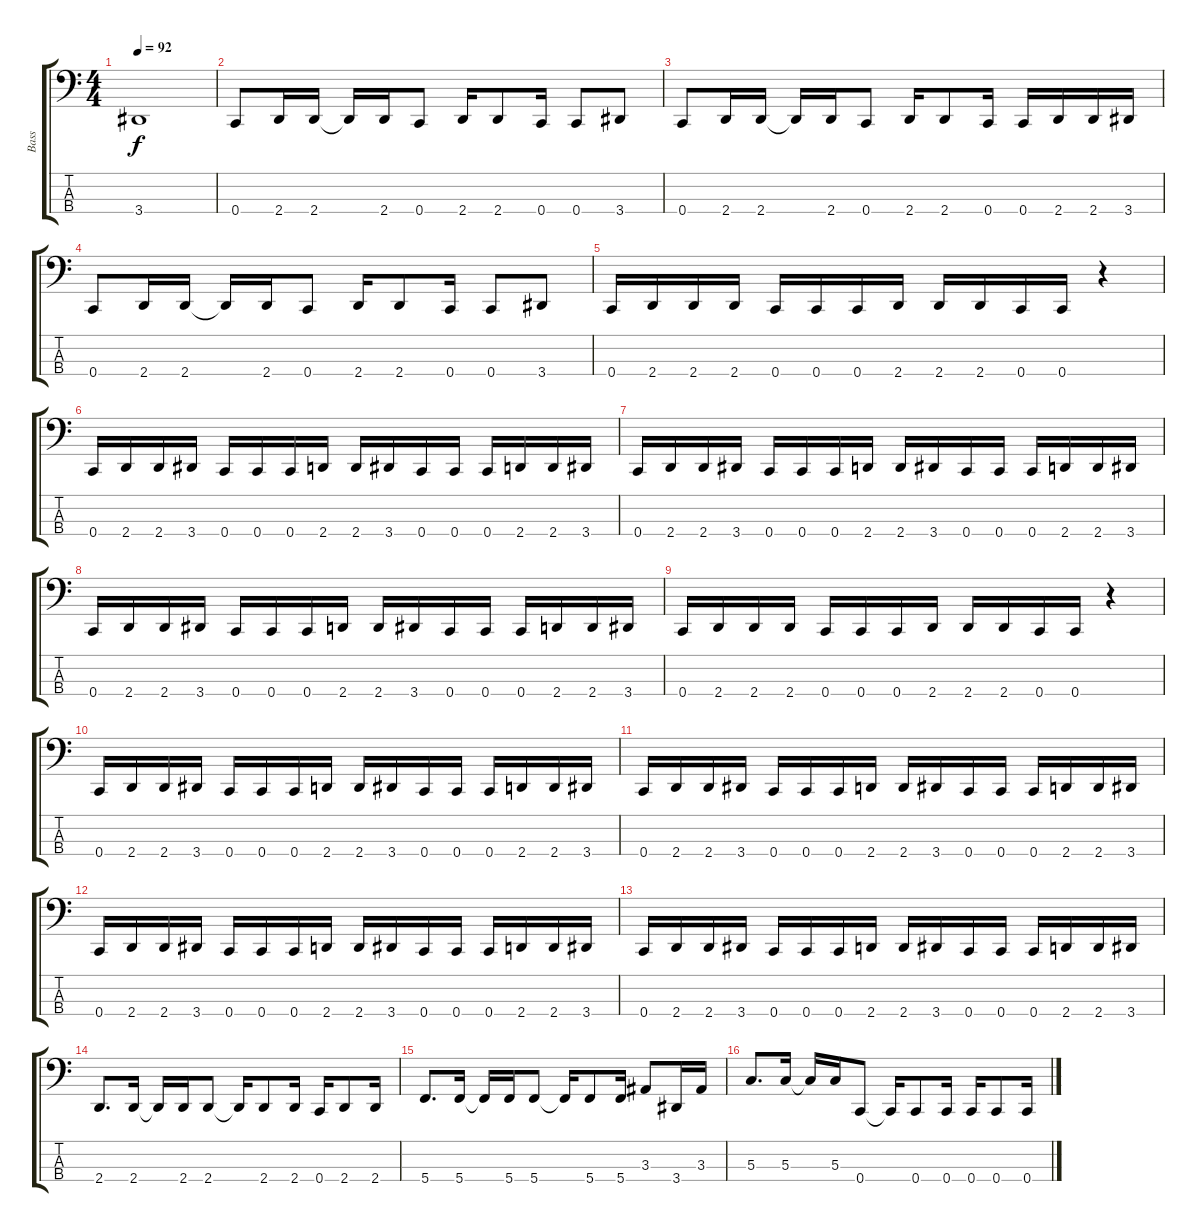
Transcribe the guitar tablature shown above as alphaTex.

\track ("Bass" "Bass") {instrument electricbassfinger}
\staff {score tabs}
\tuning (F2 C2 G1 C1) {hide}
\ts (4 4)
\tempo 92
\clef f4
\ks c
3.4.1{dy f} |
0.4.8 2.4.16 2.4.16 2.4{t}.16 2.4.16 0.4.8 2.4.16 2.4.8 0.4.16 0.4.8 3.4.8 |
0.4.8 2.4.16 2.4.16 2.4{t}.16 2.4.16 0.4.8 2.4.16 2.4.8 0.4.16 0.4.16 2.4.16 2.4.16 3.4.16 |
0.4.8 2.4.16 2.4.16 2.4{t}.16 2.4.16 0.4.8 2.4.16 2.4.8 0.4.16 0.4.8 3.4.8 |
0.4.16 2.4.16 2.4.16 2.4.16 0.4.16 0.4.16 0.4.16 2.4.16 2.4.16 2.4.16 0.4.16 0.4.16 r.4 |
0.4.16 2.4.16 2.4.16 3.4.16 0.4.16 0.4.16 0.4.16 2.4.16 2.4.16 3.4.16 0.4.16 0.4.16 0.4.16 2.4.16 2.4.16 3.4.16 |
0.4.16 2.4.16 2.4.16 3.4.16 0.4.16 0.4.16 0.4.16 2.4.16 2.4.16 3.4.16 0.4.16 0.4.16 0.4.16 2.4.16 2.4.16 3.4.16 |
0.4.16 2.4.16 2.4.16 3.4.16 0.4.16 0.4.16 0.4.16 2.4.16 2.4.16 3.4.16 0.4.16 0.4.16 0.4.16 2.4.16 2.4.16 3.4.16 |
0.4.16 2.4.16 2.4.16 2.4.16 0.4.16 0.4.16 0.4.16 2.4.16 2.4.16 2.4.16 0.4.16 0.4.16 r.4 |
0.4.16 2.4.16 2.4.16 3.4.16 0.4.16 0.4.16 0.4.16 2.4.16 2.4.16 3.4.16 0.4.16 0.4.16 0.4.16 2.4.16 2.4.16 3.4.16 |
0.4.16 2.4.16 2.4.16 3.4.16 0.4.16 0.4.16 0.4.16 2.4.16 2.4.16 3.4.16 0.4.16 0.4.16 0.4.16 2.4.16 2.4.16 3.4.16 |
0.4.16 2.4.16 2.4.16 3.4.16 0.4.16 0.4.16 0.4.16 2.4.16 2.4.16 3.4.16 0.4.16 0.4.16 0.4.16 2.4.16 2.4.16 3.4.16 |
0.4.16 2.4.16 2.4.16 3.4.16 0.4.16 0.4.16 0.4.16 2.4.16 2.4.16 3.4.16 0.4.16 0.4.16 0.4.16 2.4.16 2.4.16 3.4.16 |
2.4.8{d} 2.4.16 2.4{t}.16 2.4.16 2.4.8 2.4{t}.16 2.4.8 2.4.16 0.4.16 2.4.8 2.4.16 |
5.4.8{d} 5.4.16 5.4{t}.16 5.4.16 5.4.8 5.4{t}.16 5.4.8 5.4.16 3.3.8 3.4.16 3.3.16 |
5.3.8{d} 5.3.16 5.3{t}.16 5.3.16 0.4.8 0.4{t}.16 0.4.8 0.4.16 0.4.16 0.4.8 0.4.16
